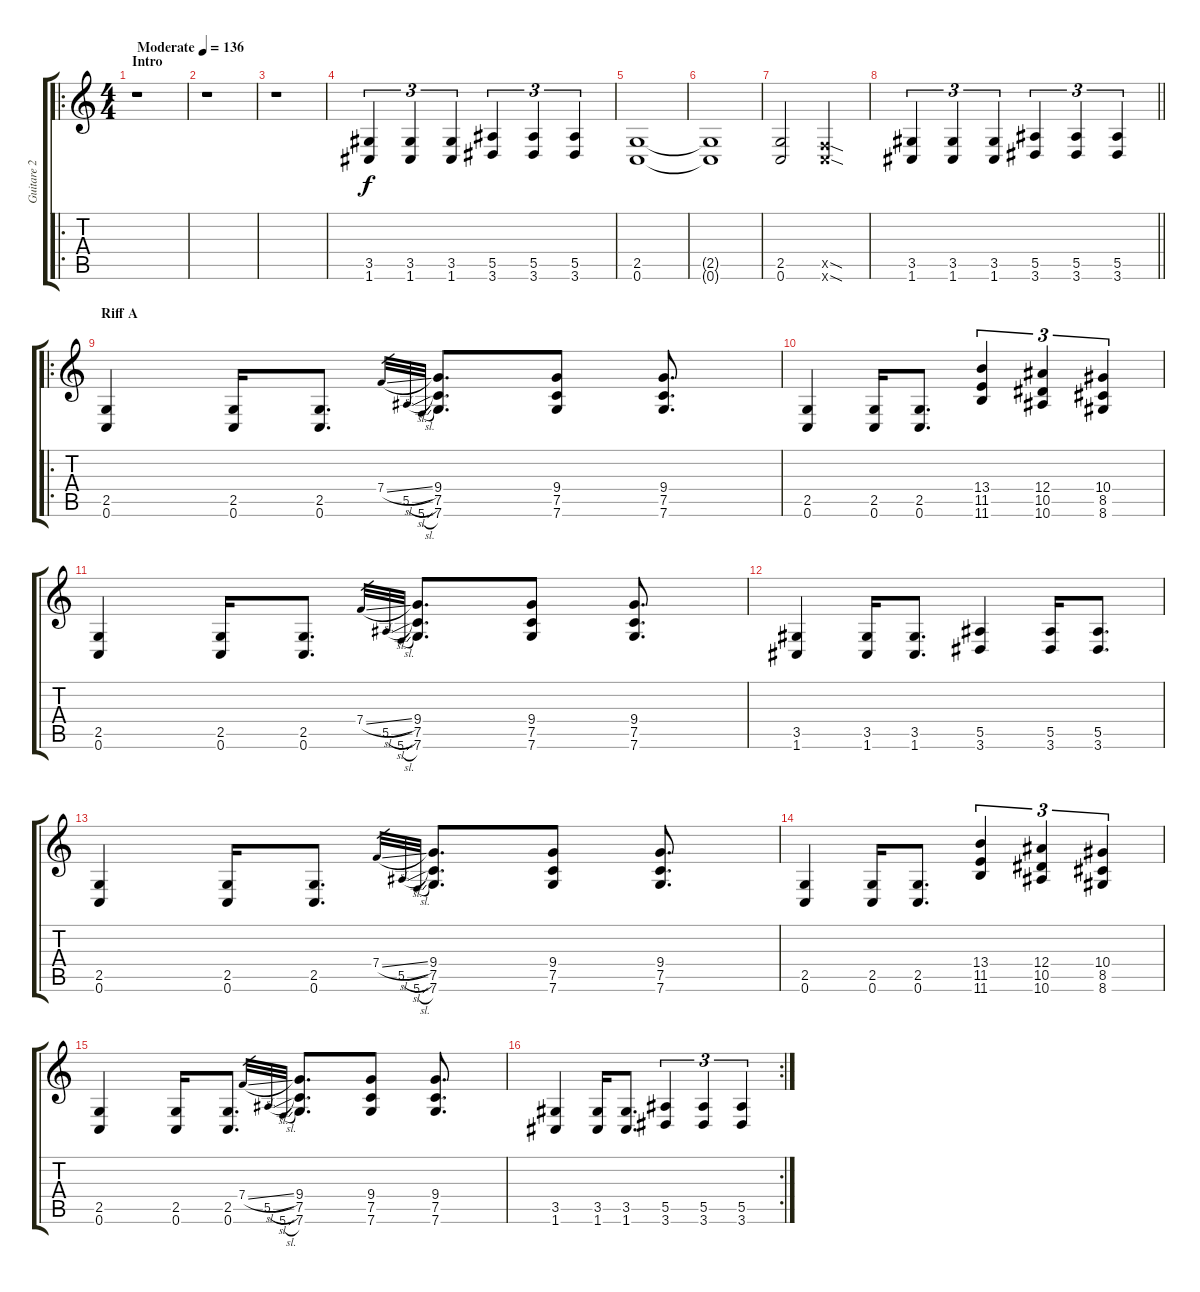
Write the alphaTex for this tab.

\track ("Guitare 2" "Guitare 2") {instrument distortionguitar}
\staff {score tabs}
\tuning (C4 G3 Eb3 Bb2 F2 C2) {hide}
\ro
\ts (4 4)
\section ("" "Intro")
\tempo (136 "Moderate")
\clef g2
\ks c
r.1{dy f instrument distortionguitar} |
r.1 |
r.1 |
(3.5 1.6).4{tu (3 2)} (3.5 1.6).4{tu (3 2)} (3.5 1.6).4{tu (3 2)} (5.5 3.6).4{tu (3 2)} (5.5 3.6).4{tu (3 2)} (5.5 3.6).4{tu (3 2)} |
(2.5 0.6).1 |
(2.5{t} 0.6{t}).1 |
(2.5 0.6).2 (0.5{sod x} 0.6{sod x}).2 |
\barLineRight lightlight
(3.5 1.6).4{tu (3 2)} (3.5 1.6).4{tu (3 2)} (3.5 1.6).4{tu (3 2)} (5.5 3.6).4{tu (3 2)} (5.5 3.6).4{tu (3 2)} (5.5 3.6).4{tu (3 2)} |
\ro
\section ("" "Riff A")
(2.5 0.6).4 (2.5 0.6).16 (2.5 0.6).8{d} 7.4{sl}.32{gr} 5.5{sl}.32{gr} 5.6{sl}.32{gr} (9.4 7.5 7.6).8{d} (9.4 7.5 7.6).8 (9.4 7.5 7.6).8{d} |
(2.5 0.6).4 (2.5 0.6).16 (2.5 0.6).8{d} (13.4 11.5 11.6).4{tu (3 2)} (12.4 10.5 10.6).4{tu (3 2)} (10.4 8.5 8.6).4{tu (3 2)} |
(2.5 0.6).4 (2.5 0.6).16 (2.5 0.6).8{d} 7.4{sl}.32{gr} 5.5{sl}.32{gr} 5.6{sl}.32{gr} (9.4 7.5 7.6).8{d} (9.4 7.5 7.6).8 (9.4 7.5 7.6).8{d} |
(3.5 1.6).4 (3.5 1.6).16 (3.5 1.6).8{d} (5.5 3.6).4 (5.5 3.6).16 (5.5 3.6).8{d} |
(2.5 0.6).4 (2.5 0.6).16 (2.5 0.6).8{d} 7.4{sl}.32{gr} 5.5{sl}.32{gr} 5.6{sl}.32{gr} (9.4 7.5 7.6).8{d} (9.4 7.5 7.6).8 (9.4 7.5 7.6).8{d} |
(2.5 0.6).4 (2.5 0.6).16 (2.5 0.6).8{d} (13.4 11.5 11.6).4{tu (3 2)} (12.4 10.5 10.6).4{tu (3 2)} (10.4 8.5 8.6).4{tu (3 2)} |
(2.5 0.6).4 (2.5 0.6).16 (2.5 0.6).8{d} 7.4{sl}.32{gr} 5.5{sl}.32{gr} 5.6{sl}.32{gr} (9.4 7.5 7.6).8{d} (9.4 7.5 7.6).8 (9.4 7.5 7.6).8{d} |
\rc 2
(3.5 1.6).4 (3.5 1.6).16 (3.5 1.6).8{d} (5.5 3.6).4{tu (3 2)} (5.5 3.6).4{tu (3 2)} (5.5 3.6).4{tu (3 2)}
